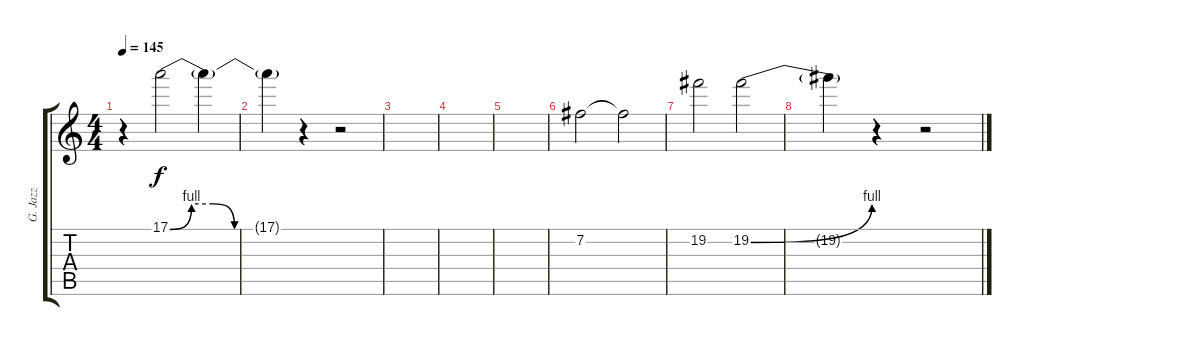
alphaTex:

\track ("G. Jazz" "G. Jazz") {instrument electricguitarjazz}
\staff {score tabs}
\tuning (E4 B3 G3 D3 A2 E2) {hide}
\ts (4 4)
\tempo 145
\clef g2
\ks c
r.4{dy f} 17.1{be (custom 0 0 10 4 20 4 30 0 60 0)}.2 17.1{t}.4 |
17.1{t}.4 r.4 r.2 |
|
|
|
7.2.2 7.2{t}.2 |
19.2.2 19.2{be (bend 0 0 60 4)}.2 |
19.2{t}.4 r.4 r.2
